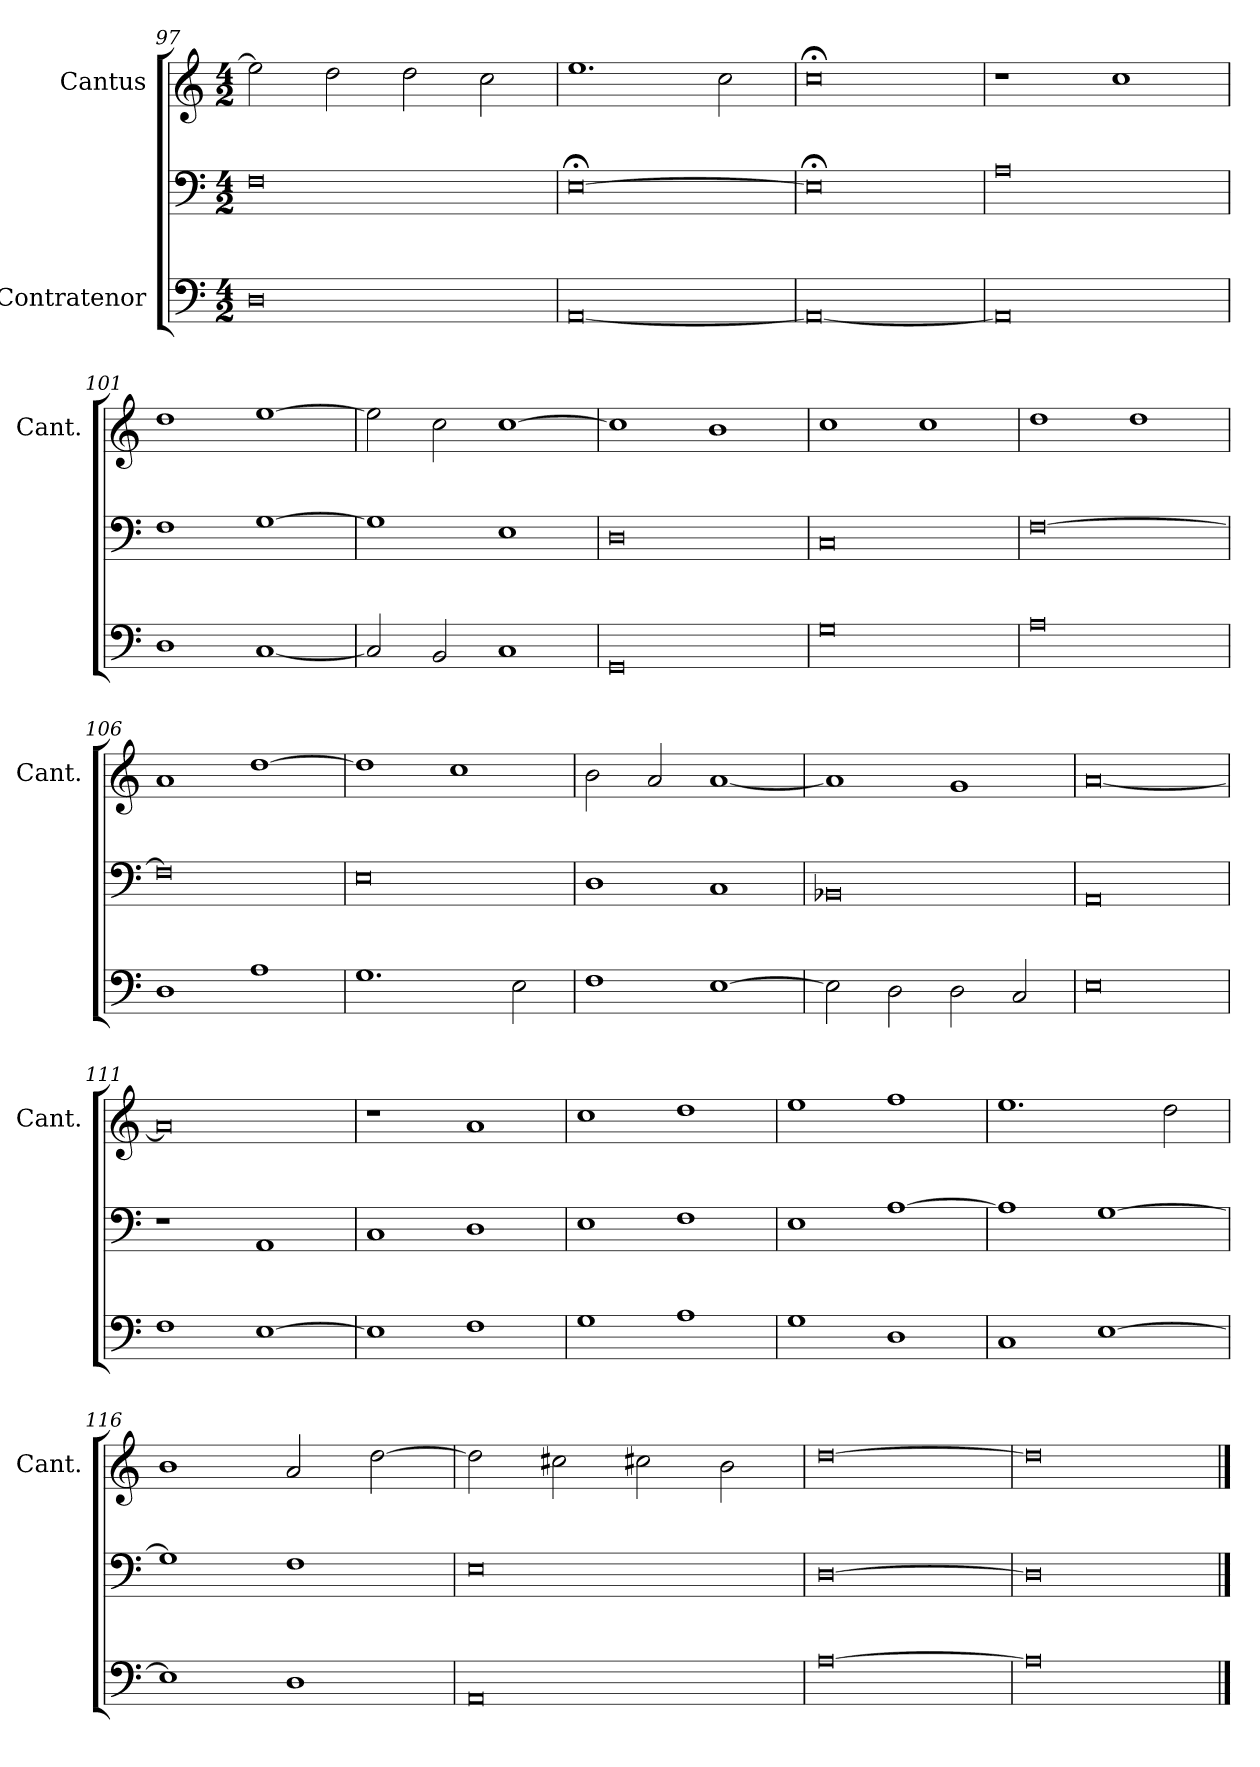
**kern	**kern	**kern
*part3	*part2	*part1
*staff3	*staff2	*staff1
*I"Contratenor	*	*I"Cantus
*	*	*I'Cant.
*clefF4	*clefF4	*clefG2
*k[]	*k[]	*k[]
*C:	*C:	*C:
*M4/2	*M4/2	*M4/2
=97	=97	=97
0D\	0F\	2ee\]
.	.	2dd\
.	.	2dd\
.	.	2cc\
=98	=98	=98
[0AA/	[0E;<\	1.ee\
.	.	2cc\
=99	=99	=99
0AA/_	0E;<\]	0cc;<\
=100	=100	=100
0AA/]	0A\	1r
.	.	1cc\
=101	=101	=101
1D\	1F\	1dd\
[1C/	[1G\	[1ee\
=102	=102	=102
2C/]	1G\]	2ee\]
2BB/	.	2cc\
1C/	1E\	[1cc\
=103	=103	=103
0GG/	0D\	1cc\]
.	.	1b\
=104	=104	=104
0G\	0C/	1cc\
.	.	1cc\
=105	=105	=105
0A\	[0F\	1dd\
.	.	1dd\
=106	=106	=106
1D\	0F\]	1a/
1A\	.	[1dd\
=107	=107	=107
1.G\	0E\	1dd\]
.	.	1cc\
2E\	.	.
=108	=108	=108
1F\	1D\	2b\
.	.	2a/
[1E\	1C/	[1a/
=109	=109	=109
2E\]	0BB-X/	1a/]
2D\	.	.
2D\	.	1g/
2C/	.	.
=110	=110	=110
0E\	0AA/	[0a/
=111	=111	=111
1F\	1r	0a/]
[1E\	1AA/	.
=112	=112	=112
1E\]	1C/	1r
1F\	1D\	1a/
=113	=113	=113
1G\	1E\	1cc\
1A\	1F\	1dd\
=114	=114	=114
1G\	1E\	1ee\
1D\	[1A\	1ff\
=115	=115	=115
1C/	1A\]	1.ee\
[1E\	[1G\	.
.	.	2dd\
=116	=116	=116
1E\]	1G\]	1b\
1D\	1F\	2a/
.	.	[2dd\
=117	=117	=117
0AA/	0E\	2dd\]
.	.	2cc#X\
.	.	2cc#X\
.	.	2b\
=118	=118	=118
[0A\	[0D\	[0dd\
=119	=119	=119
0A\]	0D\]	0dd\]
==	==	==
*-	*-	*-
